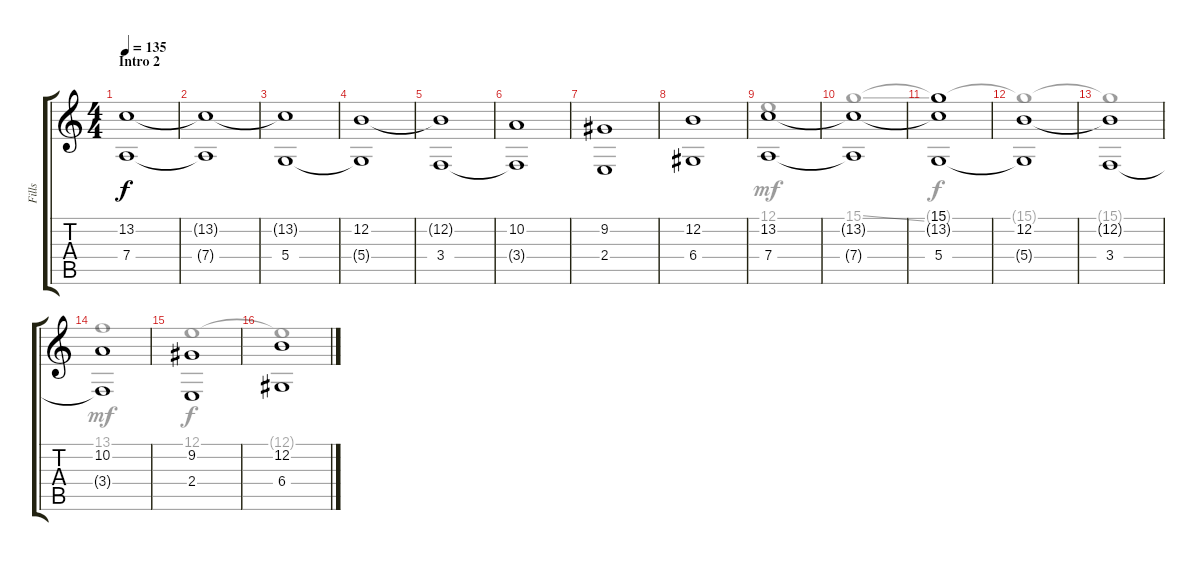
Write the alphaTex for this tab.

\track ("Fills" "Fills") {instrument pad2warm}
\staff {score tabs}
\tuning (E4 B3 G3 D3 A2 E2) {hide}
\voice
\ts (4 4)
\section ("" "Intro 2")
\tempo 135
\clef g2
\ks c
(13.2 7.4).1{dy f} |
(13.2{t} 7.4{t}).1 |
(13.2{t} 5.4).1 |
(12.2 5.4{t}).1 |
(12.2{t} 3.4).1 |
(10.2 3.4{t}).1 |
(9.2 2.4).1 |
(12.2 6.4).1 |
(13.2 7.4).1 |
(13.2{t} 7.4{t}).1 |
(15.1 13.2{t} 5.4).1 |
(12.2 5.4{t}).1 |
(12.2{t} 3.4).1 |
(10.2 3.4{t}).1 |
(9.2 2.4).1 |
(12.2 6.4).1
\voice
\clef g2
\ottava regular
\simile none
\ks c
|
|
|
|
|
|
|
|
12.1.1{dy mf} |
15.1{ss}.1 |
15.1{t}.1{dy f} |
15.1{t}.1 |
15.1{t}.1 |
13.1.1{dy mf} |
12.1.1{dy f} |
12.1{t}.1
